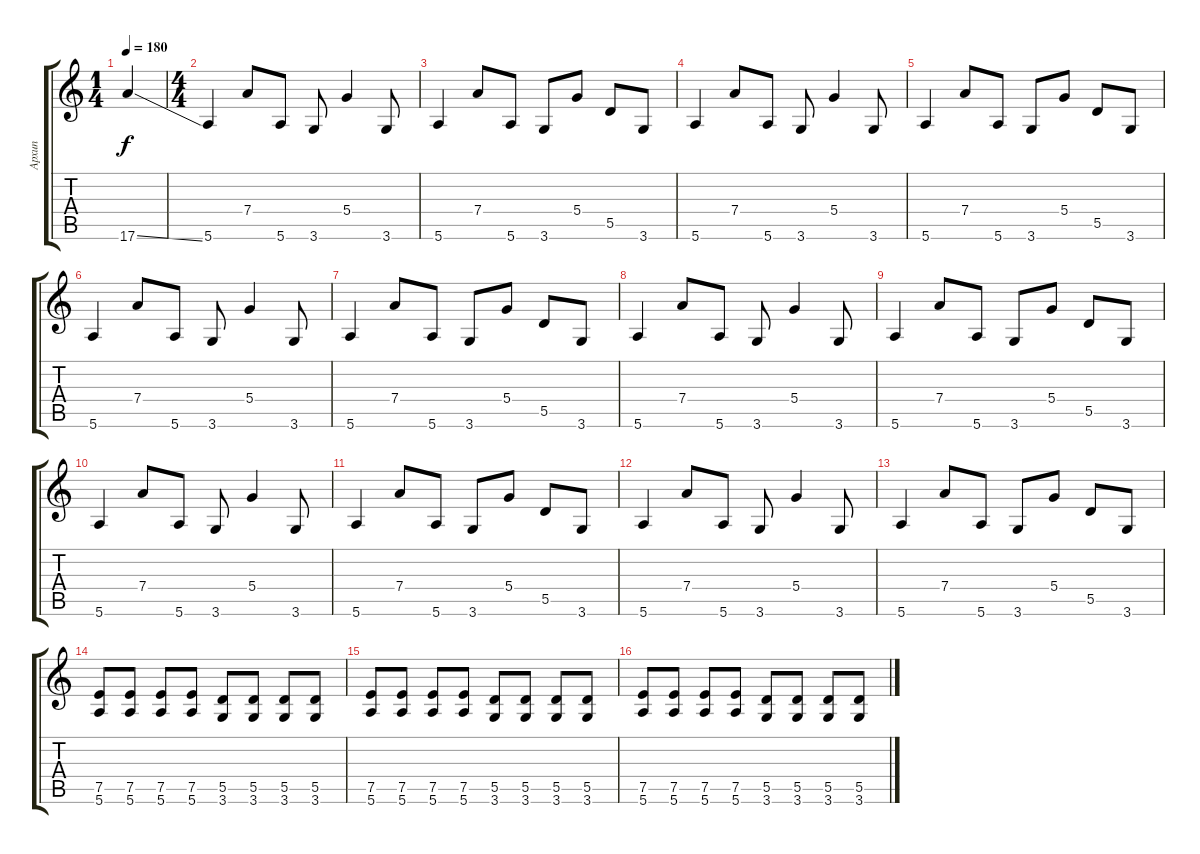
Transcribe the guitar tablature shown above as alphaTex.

\track ("Архип" "Архип") {instrument distortionguitar}
\staff {score tabs}
\tuning (E4 B3 G3 D3 A2 E2) {hide}
\ts (1 4)
\tempo 180
\clef g2
\ks c
17.6{ss}.4{dy f instrument distortionguitar} |
\ts (4 4)
5.6.4 7.4.8 5.6.8 3.6.8 5.4.4 3.6.8 |
5.6.4 7.4.8 5.6.8 3.6.8 5.4.8 5.5.8 3.6.8 |
5.6.4 7.4.8 5.6.8 3.6.8 5.4.4 3.6.8 |
5.6.4 7.4.8 5.6.8 3.6.8 5.4.8 5.5.8 3.6.8 |
5.6.4 7.4.8 5.6.8 3.6.8 5.4.4 3.6.8 |
5.6.4 7.4.8 5.6.8 3.6.8 5.4.8 5.5.8 3.6.8 |
5.6.4 7.4.8 5.6.8 3.6.8 5.4.4 3.6.8 |
5.6.4 7.4.8 5.6.8 3.6.8 5.4.8 5.5.8 3.6.8 |
5.6.4 7.4.8 5.6.8 3.6.8 5.4.4 3.6.8 |
5.6.4 7.4.8 5.6.8 3.6.8 5.4.8 5.5.8 3.6.8 |
5.6.4 7.4.8 5.6.8 3.6.8 5.4.4 3.6.8 |
5.6.4 7.4.8 5.6.8 3.6.8 5.4.8 5.5.8 3.6.8 |
(7.5 5.6).8 (7.5 5.6).8 (7.5 5.6).8 (7.5 5.6).8 (5.5 3.6).8 (5.5 3.6).8 (5.5 3.6).8 (5.5 3.6).8 |
(7.5 5.6).8 (7.5 5.6).8 (7.5 5.6).8 (7.5 5.6).8 (5.5 3.6).8 (5.5 3.6).8 (5.5 3.6).8 (5.5 3.6).8 |
(7.5 5.6).8 (7.5 5.6).8 (7.5 5.6).8 (7.5 5.6).8 (5.5 3.6).8 (5.5 3.6).8 (5.5 3.6).8 (5.5 3.6).8
